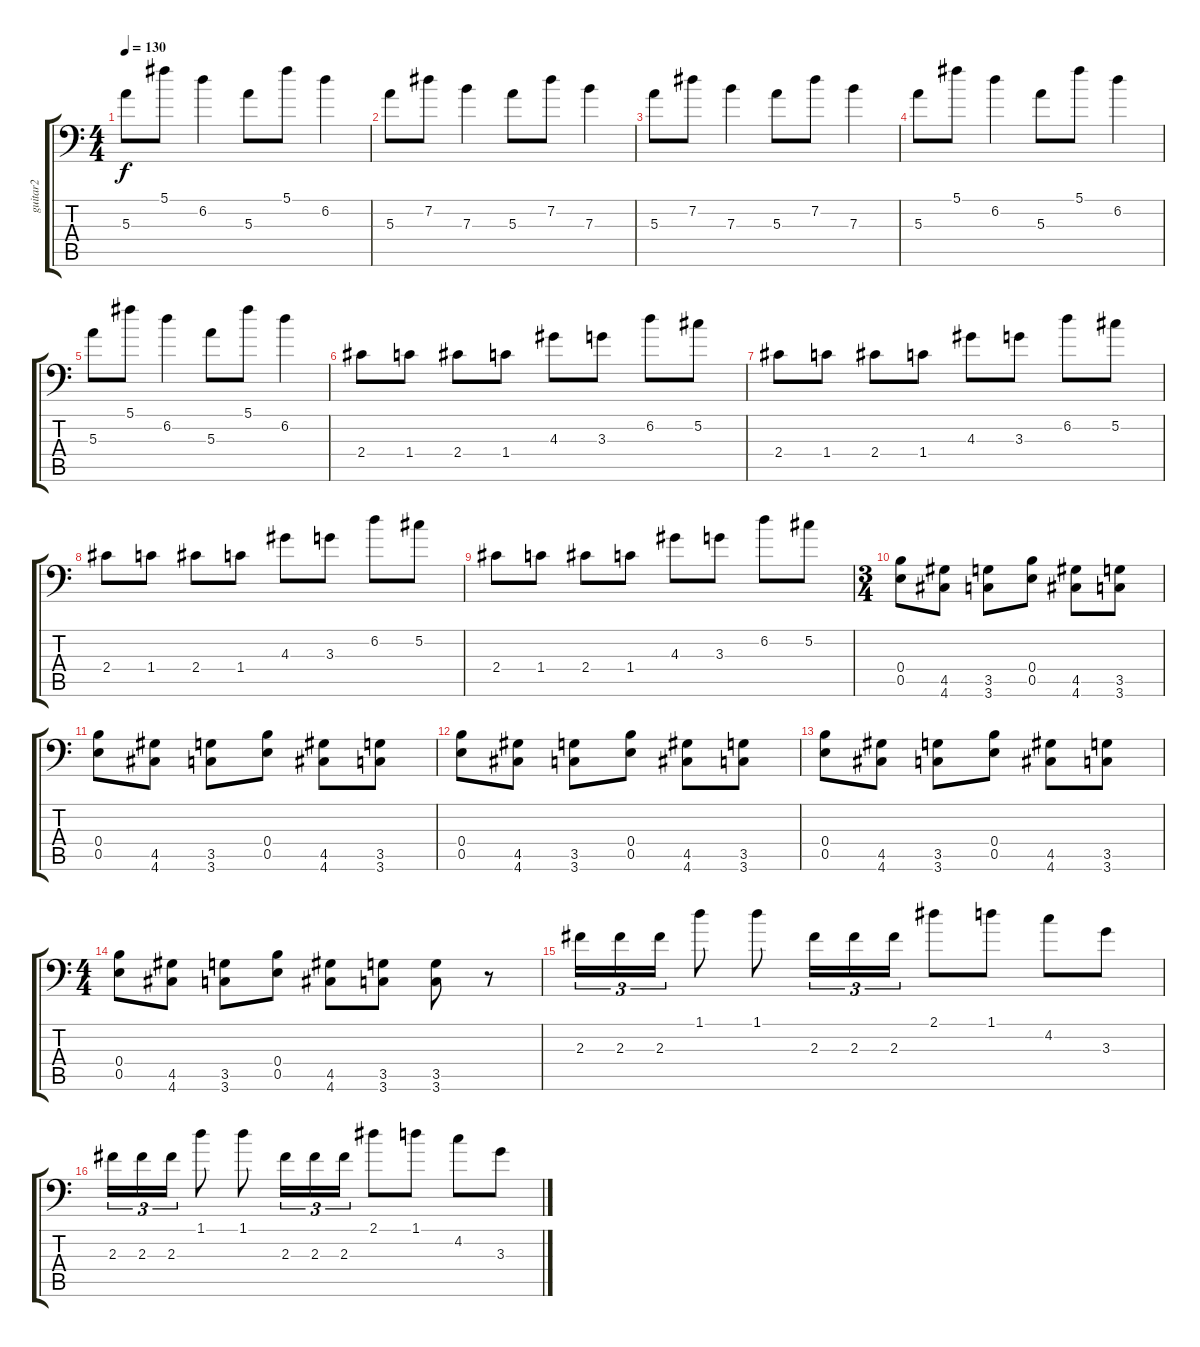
\track ("guitar2" "guitar2") {instrument distortionguitar}
\staff {score tabs}
\tuning (Db4 Ab3 E3 B2 E2 A1) {hide}
\ts (4 4)
\tempo 130
\clef f4
\ks c
5.3.8{dy f} 5.1.8 6.2.4 5.3.8 5.1.8 6.2.4 |
5.3.8 7.2.8 7.3.4 5.3.8 7.2.8 7.3.4 |
5.3.8 7.2.8 7.3.4 5.3.8 7.2.8 7.3.4 |
5.3.8 5.1.8 6.2.4 5.3.8 5.1.8 6.2.4 |
5.3.8 5.1.8 6.2.4 5.3.8 5.1.8 6.2.4 |
2.4.8 1.4.8 2.4.8 1.4.8 4.3.8 3.3.8 6.2.8 5.2.8 |
2.4.8 1.4.8 2.4.8 1.4.8 4.3.8 3.3.8 6.2.8 5.2.8 |
2.4.8 1.4.8 2.4.8 1.4.8 4.3.8 3.3.8 6.2.8 5.2.8 |
2.4.8 1.4.8 2.4.8 1.4.8 4.3.8 3.3.8 6.2.8 5.2.8 |
\ts (3 4)
(0.4 0.5).8 (4.5 4.6).8 (3.5 3.6).8 (0.4 0.5).8 (4.5 4.6).8 (3.5 3.6).8 |
(0.4 0.5).8 (4.5 4.6).8 (3.5 3.6).8 (0.4 0.5).8 (4.5 4.6).8 (3.5 3.6).8 |
(0.4 0.5).8 (4.5 4.6).8 (3.5 3.6).8 (0.4 0.5).8 (4.5 4.6).8 (3.5 3.6).8 |
(0.4 0.5).8 (4.5 4.6).8 (3.5 3.6).8 (0.4 0.5).8 (4.5 4.6).8 (3.5 3.6).8 |
\ts (4 4)
(0.4 0.5).8 (4.5 4.6).8 (3.5 3.6).8 (0.4 0.5).8 (4.5 4.6).8 (3.5 3.6).8 (3.5 3.6).8 r.8 |
2.3.16{tu (3 2)} 2.3.16{tu (3 2)} 2.3.16{tu (3 2)} 1.1.8 1.1.8 2.3.16{tu (3 2)} 2.3.16{tu (3 2)} 2.3.16{tu (3 2)} 2.1.8 1.1.8 4.2.8 3.3.8 |
2.3.16{tu (3 2)} 2.3.16{tu (3 2)} 2.3.16{tu (3 2)} 1.1.8 1.1.8 2.3.16{tu (3 2)} 2.3.16{tu (3 2)} 2.3.16{tu (3 2)} 2.1.8 1.1.8 4.2.8 3.3.8
